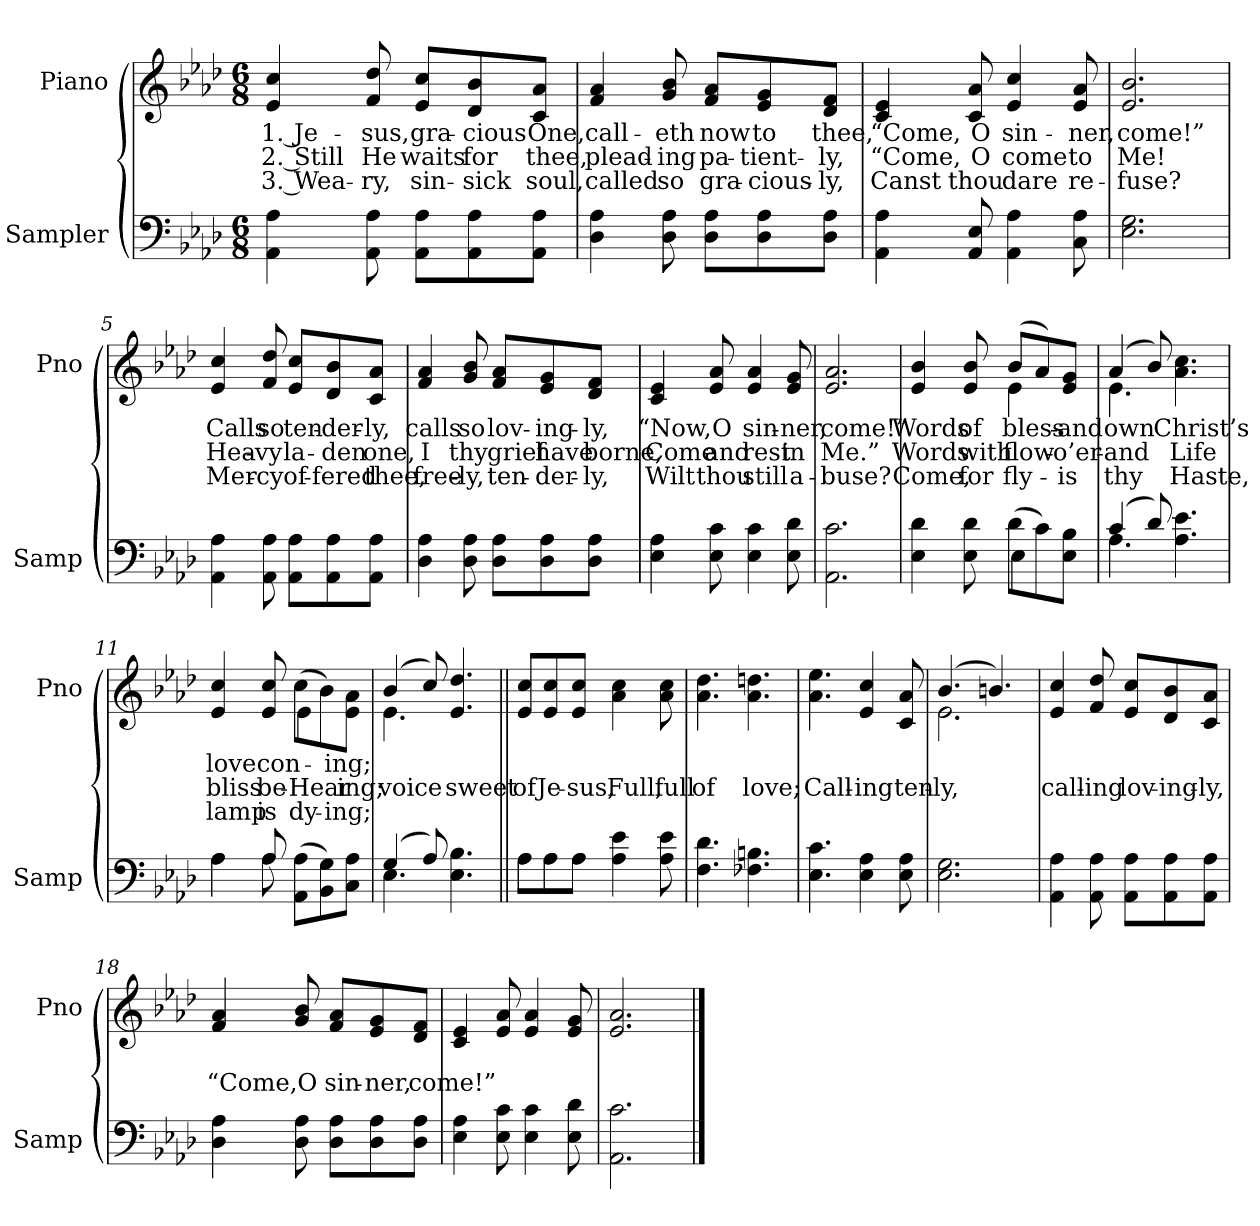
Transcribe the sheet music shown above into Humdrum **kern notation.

**kern	**kern	**text	**text	**text
*part2	*part1	*part1	*part1	*part1
*staff2	*staff1	*staff1	*staff1	*staff1
*I"Sampler	*I"Piano	*	*	*
*I'Samp	*I'Pno	*	*	*
*clefF4	*clefG2	*	*	*
*k[b-e-a-d-]	*k[b-e-a-d-]	*	*	*
*A-:	*A-:	*	*	*
*M6/8	*M6/8	*	*	*
=1	=1	=1	=1	=1
4AA- 4A-	4e- 4cc	1. Je-	2. Still	3. Wea-
8AA- 8A-	8f 8dd-	-sus,	He	-ry,
8AA-\ 8A-\L	8e-/ 8cc/L	gra-	waits	sin-
8AA-\ 8A-\	8d-/ 8b-/	-cious	for	-sick
8AA-\ 8A-\J	8c/ 8a-/J	One,	thee,	soul,
=2	=2	=2	=2	=2
4D- 4A-	4f 4a-	call-	plead-	called
8D- 8A-	8g 8b-	-eth	-ing	so
8D-\ 8A-\L	8f/ 8a-/L	now	pa-	gra-
8D-\ 8A-\	8e-/ 8g/	to	-tient-	-cious-
8D-\ 8A-\J	8d-/ 8f/J	thee,	-ly,	-ly,
=3	=3	=3	=3	=3
4AA- 4A-	4c 4e-	“Come,	“Come,	Canst
8AA- 8E-	8c 8a-	O	O	thou
4AA- 4A-	4e- 4cc	sin-	come	dare
8C 8A-	8e- 8a-	-ner,	to	re-
=4	=4	=4	=4	=4
2.E- 2.G	2.e- 2.b-	come!”	Me!	-fuse?
=5	=5	=5	=5	=5
4AA- 4A-	4e- 4cc	Calls	Hea-	Mer-
8AA- 8A-	8f 8dd-	so	-vy	-cy
8AA-\ 8A-\L	8e-/ 8cc/L	ten-	la-	of-
8AA-\ 8A-\	8d-/ 8b-/	-der-	-den	-fered
8AA-\ 8A-\J	8c/ 8a-/J	-ly,	one,	thee,
=6	=6	=6	=6	=6
4D- 4A-	4f 4a-	calls	I	free-
8D- 8A-	8g 8b-	so	thy	-ly,
8D-\ 8A-\L	8f/ 8a-/L	lov-	grief	ten-
8D-\ 8A-\	8e-/ 8g/	-ing-	have	-der-
8D-\ 8A-\J	8d-/ 8f/J	-ly,	borne,	-ly,
=7	=7	=7	=7	=7
4E- 4A-	4c 4e-	“Now,	Come	Wilt
8E- 8c	8e- 8a-	O	and	thou
4E- 4c	4e- 4a-	sin-	rest	still
8E- 8d-	8e- 8g	-ner,	in	a-
=8	=8	=8	=8	=8
2.AA- 2.c	2.e- 2.a-	come!”	Me.”	-buse?
=9	=9	=9	=9	=9
*^	*^	*	*	*
4E- 4d-	4.ryy	4e- 4b-	4.ryy	Words	Words	Come,
8E- 8d-	.	8e- 8b-	.	of	with	for
(8d-\L	4E-	(8b-/L	4e-	bless-	-flow-	fly-
8c\)	.	8a-/)	.	.	.	.
8E-\ 8B-\J	8ryy	8e-/ 8g/J	8ryy	and	o’er-	is
=10	=10	=10	=10	=10	=10	=10
(4c/	4.A-	(4a-/	4.e-	own	and	thy
8d-/)	.	8b-/)	.	.	.	.
4.A- 4.e-	4.ryy	4.a- 4.cc	4.ryy	Christ’s	Life	Haste,
=11	=11	=11	=11	=11	=11	=11
4A-\	4A-	4e- 4cc	4.ryy	love	bliss	lamp
8A-/	8A-	8e- 8cc	.	con-	be-	is
(8AA-\ 8A-\L	4.ryy	(8cc\L	4e-	.	Hear	dy-
8BB-\ 8G\)	.	8b-\)	.	.	.	.
8C\ 8A-\J	.	8e-\ 8a-\J	8ryy	-ing;	-ing;	-ing;
=12	=12	=12	=12	=12	=12	=12
(4G/	4.E-	(4b-/	4.e-	.	voice	.
8A-/)	.	8cc/)	.	.	.	.
4.E- 4.B-	4.ryy	4.e- 4.dd-	4.ryy	.	sweet	.
=13||	=13||	=13||	=13||	=13||	=13||	=13||
!	!	!LO:TX:t=Refrain	!	!	!	!
*	*	*v	*v	*	*	*
8A-\L	8A-\L	8e-/ 8cc/L	.	of	.
8A-\	8A-\	8e-/ 8cc/	.	Je-	.
8A-\J	8A-\J	8e-/ 8cc/J	.	-sus,	.
4A- 4e-	4.ryy	4a- 4cc	.	Full,	.
8A- 8e-	.	8a- 8cc	.	full	.
*v	*v	*	*	*	*
=14	=14	=14	=14	=14
4.F 4.d-	4.a- 4.dd-	.	of	.
4.F-X 4.Bn	4.a- 4.ddn	.	love;	.
=15	=15	=15	=15	=15
4.E- 4.c	4.a- 4.ee-	.	Call-	.
4E- 4A-	4e- 4cc	.	-ing	.
8E- 8A-	8c 8a-	.	ten-	.
=16	=16	=16	=16	=16
*	*^	*	*	*
2.E- 2.G	(4.b-/	2.e-	.	-ly,	.
.	4.bn/)	.	.	.	.
*	*v	*v	*	*	*
=17	=17	=17	=17	=17
4AA- 4A-	4e- 4cc	.	call-	.
8AA- 8A-	8f 8dd-	.	-ing	.
8AA-\ 8A-\L	8e-/ 8cc/L	.	lov-	.
8AA-\ 8A-\	8d-/ 8b-/	.	-ing-	.
8AA-\ 8A-\J	8c/ 8a-/J	.	-ly,	.
=18	=18	=18	=18	=18
4D- 4A-	4f 4a-	.	“Come,	.
8D- 8A-	8g 8b-	.	O	.
8D-\ 8A-\L	8f/ 8a-/L	.	sin-	.
8D-\ 8A-\	8e-/ 8g/	.	-ner,	.
8D-\ 8A-\J	8d-/ 8f/J	.	come!”	.
=19	=19	=19	=19	=19
4E- 4A-	4c 4e-	.	.	.
8E- 8c	8e- 8a-	.	.	.
4E- 4c	4e- 4a-	.	.	.
8E- 8d-	8e- 8g	.	.	.
=20	=20	=20	=20	=20
2.AA- 2.c	2.e- 2.a-	.	.	.
==	==	==	==	==
*-	*-	*-	*-	*-
